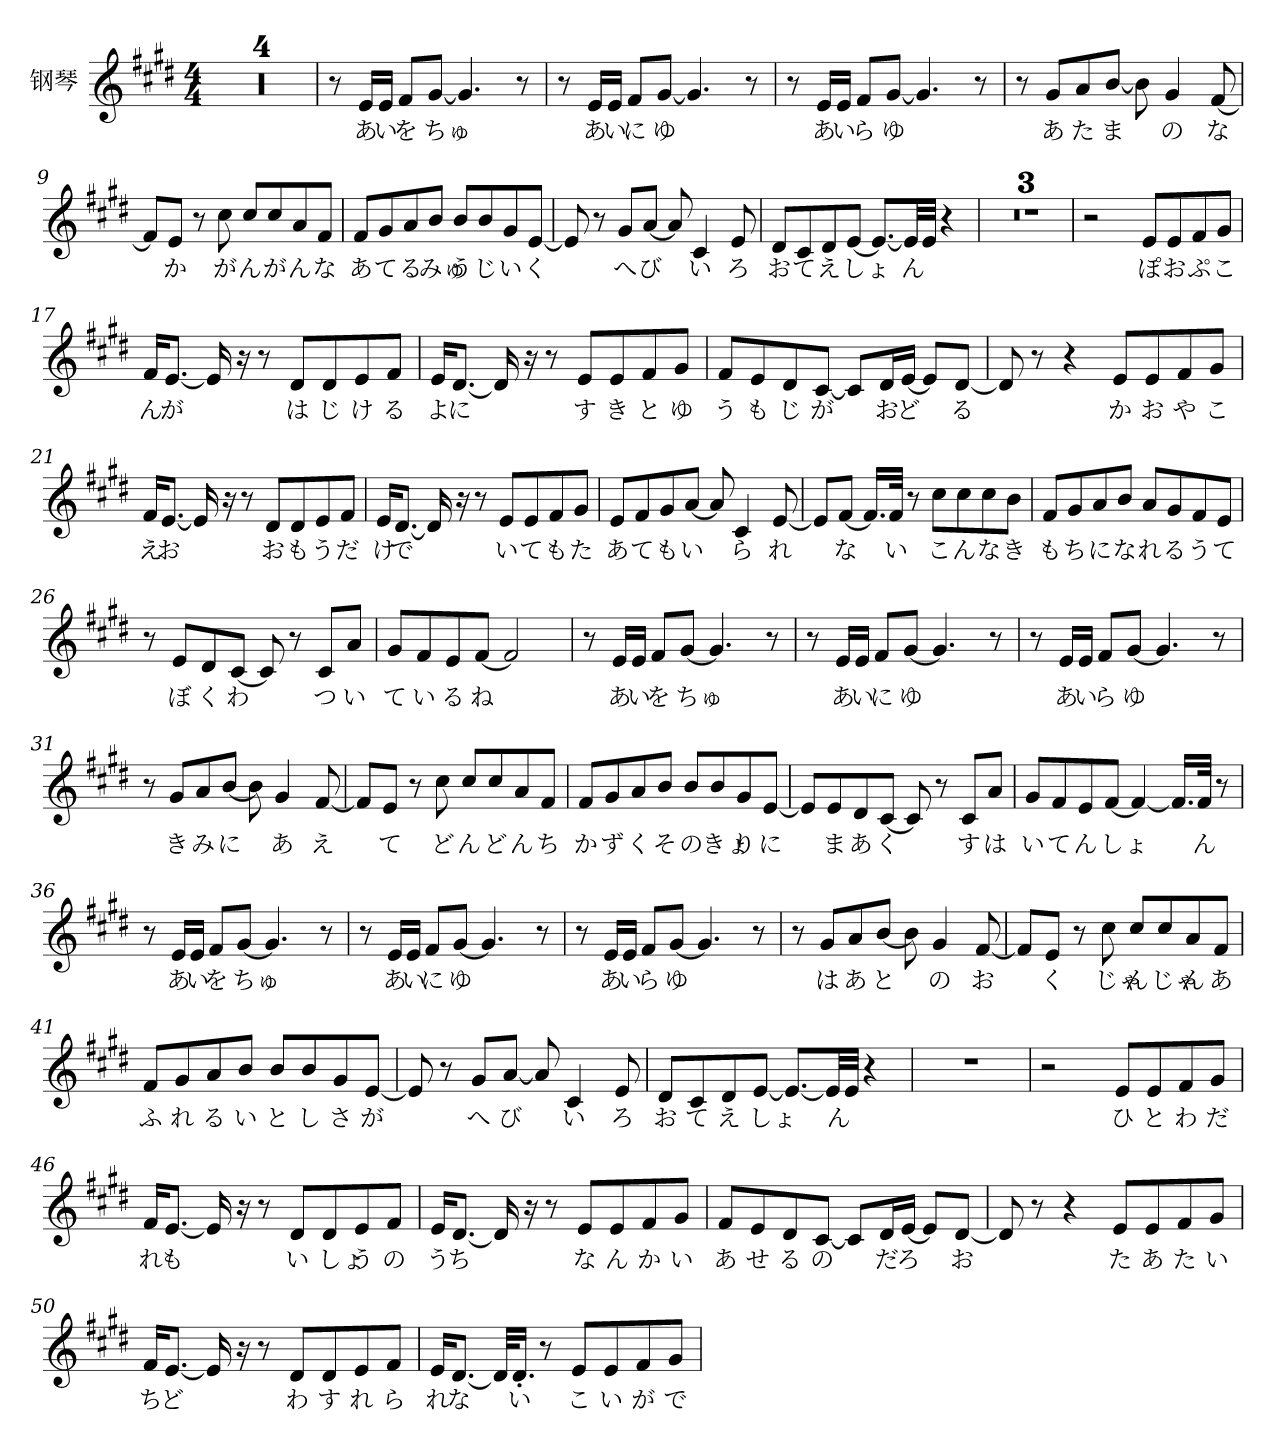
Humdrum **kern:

**kern	**text
*part1	*part1
*staff1	*staff1
*I"钢琴	*
*clefG2	*
*k[f#c#g#d#]	*
*M4/4	*
*MM89	*
=1	=1
1r	.
=2	=2
1r	.
=3	=3
1r	.
=4	=4
1r	.
=5	=5
8r	.
16eLL	あ
16eJJ	い
8f#L	を
[8g#J	ちゅ
4.g#]	.
8r	.
=6	=6
8r	.
16eLL	あ
16eJJ	い
8f#L	に
[8g#J	ゆ
4.g#]	.
8r	.
=7	=7
8r	.
16eLL	あ
16eJJ	い
8f#L	ら
[8g#J	ゆ
4.g#]	.
8r	.
=8	=8
8r	.
8g#L	あ
8a	た
[8bJ	ま
8b]	.
4g#	の
[8f#	な
=9	=9
8f#L]	.
8eJ	か
8r	.
8cc#	が
8cc#L	ん
8cc#	が
8a	ん
8f#J	な
=10	=10
8f#L	あ
8g#	て
8a	る
8bJ	みゅ
8bL	う
8b	じ
8g#	い
[8eJ	く
=11	=11
8e]	.
8r	.
8g#L	へ
[8aJ	び
8a]	.
4c#	い
8e	ろ
=12	=12
8d#L	お
8c#	て
8d#	え
[8eJ	しょ
8.eL_	.
32eLL]	.
32eJJJ	ん
4r	.
=13	=13
1r	.
=14	=14
1r	.
=15	=15
1r	.
=16	=16
2r	.
8eL	ぽ
8e	お
8f#	ぷ
8g#J	こ
=17	=17
16f#KL	ん
[8.eJ	が
16e]	.
16r	.
8r	.
8d#L	は
8d#	じ
8e	け
8f#J	る
=18	=18
16eKL	よ
[8.d#J	に
16d#]	.
16r	.
8r	.
8eL	す
8e	き
8f#	と
8g#J	ゆ
=19	=19
8f#L	う
8e	も
8d#	じ
[8c#J	が
8c#L]	.
16d#L	お
[16eJJ	ど
8eL]	.
[8d#J	る
=20	=20
8d#]	.
8r	.
4r	.
8eL	か
8e	お
8f#	や
8g#J	こ
=21	=21
16f#KL	え
[8.eJ	お
16e]	.
16r	.
8r	.
8d#L	お
8d#	も
8e	う
8f#J	だ
=22	=22
16eKL	け
[8.d#J	で
16d#]	.
16r	.
8r	.
8eL	い
8e	て
8f#	も
8g#J	た
=23	=23
8eL	あ
8f#	て
8g#	も
[8aJ	い
8a]	.
4c#	ら
[8e	れ
=24	=24
8eL]	.
[8f#J	な
16.f#LL]	.
32f#JJk	い
8r	.
8cc#L	こ
8cc#	ん
8cc#	な
8bJ	き
=25	=25
8f#L	も
8g#	ち
8a	に
8bJ	な
8aL	れ
8g#	る
8f#	う
8eJ	て
=26	=26
8r	.
8eL	ぼ
8d#	く
[8c#J	わ
8c#]	.
8r	.
8c#L	つ
8aJ	い
=27	=27
8g#L	て
8f#	い
8e	る
[8f#J	ね
2f#]	.
=28	=28
8r	.
16eLL	あ
16eJJ	い
8f#L	を
[8g#J	ちゅ
4.g#]	.
8r	.
=29	=29
8r	.
16eLL	あ
16eJJ	い
8f#L	に
[8g#J	ゆ
4.g#]	.
8r	.
=30	=30
8r	.
16eLL	あ
16eJJ	い
8f#L	ら
[8g#J	ゆ
4.g#]	.
8r	.
=31	=31
8r	.
8g#L	き
8a	み
[8bJ	に
8b]	.
4g#	あ
[8f#	え
=32	=32
8f#L]	.
8eJ	て
8r	.
8cc#	ど
8cc#L	ん
8cc#	ど
8a	ん
8f#J	ち
=33	=33
8f#L	か
8g#	ず
8a	く
8bJ	そ
8bL	の
8b	きょ
8g#	り
[8eJ	に
=34	=34
8eL]	.
8e	ま
8d#	あ
[8c#J	く
8c#]	.
8r	.
8c#L	す
8aJ	は
=35	=35
8g#L	い
8f#	て
8e	ん
[8f#J	しょ
4f#_	.
16.f#LL]	.
32f#JJk	ん
8r	.
=36	=36
8r	.
16eLL	あ
16eJJ	い
8f#L	を
[8g#J	ちゅ
4.g#]	.
8r	.
=37	=37
8r	.
16eLL	あ
16eJJ	い
8f#L	に
[8g#J	ゆ
4.g#]	.
8r	.
=38	=38
8r	.
16eLL	あ
16eJJ	い
8f#L	ら
[8g#J	ゆ
4.g#]	.
8r	.
=39	=39
8r	.
8g#L	は
8a	あ
[8bJ	と
8b]	.
4g#	の
[8f#	お
=40	=40
8f#L]	.
8eJ	く
8r	.
8cc#	じゃ
8cc#L	ん
8cc#	じゃ
8a	ん
8f#J	あ
=41	=41
8f#L	ふ
8g#	れ
8a	る
8bJ	い
8bL	と
8b	し
8g#	さ
[8eJ	が
=42	=42
8e]	.
8r	.
8g#L	へ
[8aJ	び
8a]	.
4c#	い
8e	ろ
=43	=43
8d#L	お
8c#	て
8d#	え
[8eJ	しょ
8.eL_	.
32eLL]	.
32eJJJ	ん
4r	.
=44	=44
1r	.
=45	=45
2r	.
8eL	ひ
8e	と
8f#	わ
8g#J	だ
=46	=46
16f#KL	れ
[8.eJ	も
16e]	.
16r	.
8r	.
8d#L	い
8d#	しょ
8e	う
8f#J	の
=47	=47
16eKL	う
[8.d#J	ち
16d#]	.
16r	.
8r	.
8eL	な
8e	ん
8f#	か
8g#J	い
=48	=48
8f#L	あ
8e	せ
8d#	る
[8c#J	の
8c#L]	.
16d#L	だ
[16eJJ	ろ
8eL]	.
[8d#J	お
=49	=49
8d#]	.
8r	.
4r	.
8eL	た
8e	あ
8f#	た
8g#J	い
=50	=50
16f#KL	ち
[8.eJ	ど
16e]	.
16r	.
8r	.
8d#L	わ
8d#	す
8e	れ
8f#J	ら
=51	=51
16eKL	れ
[8.d#J	な
32d#KLL]	.
16.d#'JJ	い
8r	.
8eL	こ
8e	い
8f#	が
8g#J	で
=	=
*-	*-
